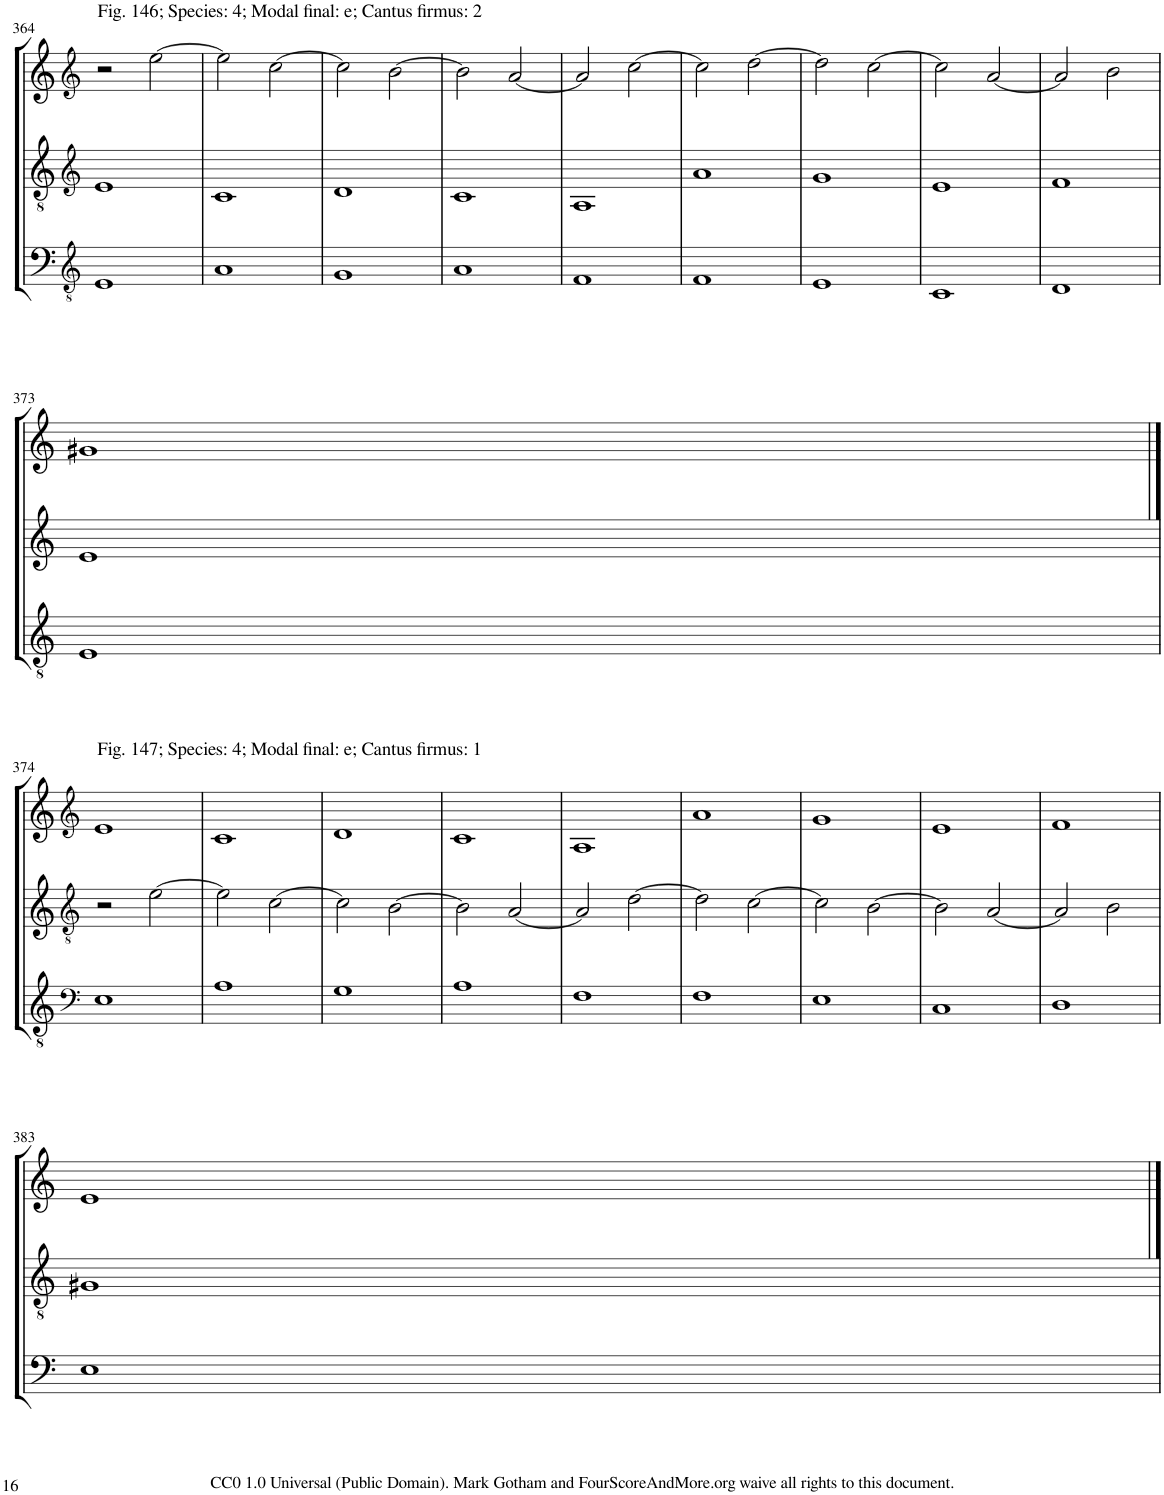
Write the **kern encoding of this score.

**kern	**kern	**kern
*part3	*part2	*part1
*staff3	*staff2	*staff1
*I"Piano	*I"Piano	*I"Piano
*I'Pno	*I'Pno	*I'Pno
!!LO:PB:g=z
*clefGv2	*clefG2	*clefG2
*k[]	*k[]	*k[]
*M4/4	*M4/4	*M4/4
=364	=364	=364
!	!	!LO:TX:a:t=Fig. 146; Species&colon; 4; Modal final&colon; e; Cantus firmus&colon; 2
1E	1e	2r
.	.	[2ee\
=365	=365	=365
1A	1c	2ee\]
.	.	[2cc\
=366	=366	=366
1G	1d	2cc\]
.	.	[2b\
=367	=367	=367
1A	1c	2b\]
.	.	[2a/
=368	=368	=368
1F	1A	2a/]
.	.	[2cc\
=369	=369	=369
1F	1a	2cc\]
.	.	[2dd\
=370	=370	=370
1E	1g	2dd\]
.	.	[2cc\
=371	=371	=371
1C	1e	2cc\]
.	.	[2a/
=372	=372	=372
1D	1f	2a/]
.	.	2b\
!!LO:LB:g=z
=373	=373	=373
1E	1e	1g#X
!!LO:LB:g=z
==374	==374	==374
*clefF4	*clefGv2	*clefG2
!	!	!LO:TX:a:t=Fig. 147; Species&colon; 4; Modal final&colon; e; Cantus firmus&colon; 1
1E	2r	1e
.	[2e\	.
=375	=375	=375
1A	2e\]	1c
.	[2c\	.
=376	=376	=376
1G	2c\]	1d
.	[2B\	.
=377	=377	=377
1A	2B\]	1c
.	[2A/	.
=378	=378	=378
1F	2A/]	1A
.	[2d\	.
=379	=379	=379
1F	2d\]	1a
.	[2c\	.
=380	=380	=380
1E	2c\]	1g
.	[2B\	.
=381	=381	=381
1C	2B\]	1e
.	[2A/	.
=382	=382	=382
1D	2A/]	1f
.	2B\	.
!!LO:LB:g=z
=383	=383	=383
1E	1G#X	1e
==	==	==
*-	*-	*-
